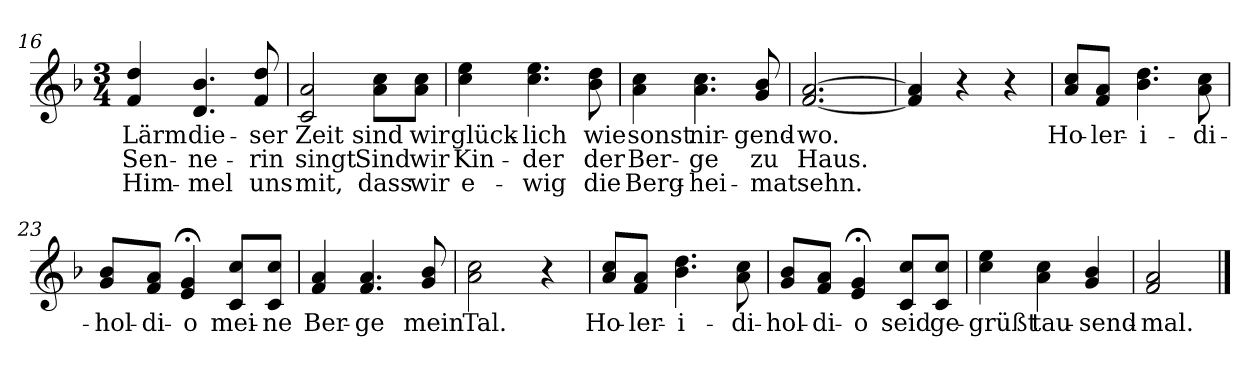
**kern	**text	**text	**text
*part1	*part1	*part1	*part1
*staff1	*staff1	*staff1	*staff1
!!LO:LB:g=z
*clefG2	*	*	*
*k[b-]	*	*	*
*F:	*	*	*
*M3/4	*	*	*
=16	=16	=16	=16
!	!LO:LY:b:color=#000000	!LO:LY:b:color=#000000	!LO:LY:b:color=#000000
4fi/ 4ddi	Lärm	Sen-	Him-
!	!LO:LY:b:color=#000000	!LO:LY:b:color=#000000	!LO:LY:b:color=#000000
4.di/ 4.b-i	die-	-ne-	-mel
!	!LO:LY:b:color=#000000	!LO:LY:b:color=#000000	!LO:LY:b:color=#000000
8fi/ 8ddi	-ser	-rin	uns
=17	=17	=17	=17
!	!LO:LY:b:color=#000000	!LO:LY:b:color=#000000	!LO:LY:b:color=#000000
2ci/ 2ai	Zeit	singt	mit,
!	!LO:LY:b:color=#000000	!LO:LY:b:color=#000000	!LO:LY:b:color=#000000
8ai\ 8cciL	sind	Sind	dass
!	!LO:LY:b:color=#000000	!LO:LY:b:color=#000000	!LO:LY:b:color=#000000
8ai\ 8cciJ	wir	wir	wir
=18	=18	=18	=18
!	!LO:LY:b:color=#000000	!LO:LY:b:color=#000000	!LO:LY:b:color=#000000
4cci\ 4eei	glück-	Kin-	e-
!	!LO:LY:b:color=#000000	!LO:LY:b:color=#000000	!LO:LY:b:color=#000000
4.cci\ 4.eei	-lich	-der	-wig
!	!LO:LY:b:color=#000000	!LO:LY:b:color=#000000	!LO:LY:b:color=#000000
8b-i\ 8ddi	wie	der	die
=19	=19	=19	=19
!	!LO:LY:b:color=#000000	!LO:LY:b:color=#000000	!LO:LY:b:color=#000000
4ai\ 4cci	sonst	Ber-	Berg-
!	!LO:LY:b:color=#000000	!LO:LY:b:color=#000000	!LO:LY:b:color=#000000
4.ai\ 4.cci	nir-	-ge	-hei-
!	!LO:LY:b:color=#000000	!LO:LY:b:color=#000000	!LO:LY:b:color=#000000
8gi/ 8b-i	-gend-	zu	-mat
=20	=20	=20	=20
!	!LO:LY:b:color=#000000	!LO:LY:b:color=#000000	!LO:LY:b:color=#000000
[<2.fi/ [>2.ai	-wo.	Haus.	sehn.
=21	=21	=21	=21
4fi/] 4ai]	.	.	.
4r	.	.	.
4r	.	.	.
!!LO:LB:g=z
=22	=22	=22	=22
!	!LO:LY:b:color=#000000	!	!
8ai/ 8cciL	Ho-	.	.
!	!LO:LY:b:color=#000000	!	!
8fi/ 8aiJ	-ler-	.	.
!	!LO:LY:b:color=#000000	!	!
4.b-i\ 4.ddi	-i-	.	.
!	!LO:LY:b:color=#000000	!	!
8ai\ 8cci	-di-	.	.
=23	=23	=23	=23
!	!LO:LY:b:color=#000000	!	!
8gi/ 8b-iL	-hol-	.	.
!	!LO:LY:b:color=#000000	!	!
8fi/ 8aiJ	-di-	.	.
!	!LO:LY:b:color=#000000	!	!
4ei/; 4gi;	-o	.	.
!	!LO:LY:b:color=#000000	!	!
8ci/ 8cciL	mei-	.	.
!	!LO:LY:b:color=#000000	!	!
8ci/ 8cciJ	-ne	.	.
=24	=24	=24	=24
!	!LO:LY:b:color=#000000	!	!
4fi/ 4ai	Ber-	.	.
!	!LO:LY:b:color=#000000	!	!
4.fi/ 4.ai	-ge	.	.
!	!LO:LY:b:color=#000000	!	!
8gi/ 8b-i	mein	.	.
=25	=25	=25	=25
!	!LO:LY:b:color=#000000	!	!
2ai\ 2cci	Tal.	.	.
4r	.	.	.
!!LO:LB:g=z
=26	=26	=26	=26
!	!LO:LY:b:color=#000000	!	!
8ai/ 8cciL	Ho-	.	.
!	!LO:LY:b:color=#000000	!	!
8fi/ 8aiJ	-ler-	.	.
!	!LO:LY:b:color=#000000	!	!
4.b-i\ 4.ddi	-i-	.	.
!	!LO:LY:b:color=#000000	!	!
8ai\ 8cci	-di-	.	.
=27	=27	=27	=27
!	!LO:LY:b:color=#000000	!	!
8gi/ 8b-iL	-hol-	.	.
!	!LO:LY:b:color=#000000	!	!
8fi/ 8aiJ	-di-	.	.
!	!LO:LY:b:color=#000000	!	!
4ei/; 4gi;	-o	.	.
!	!LO:LY:b:color=#000000	!	!
8ci/ 8cciL	seid	.	.
!	!LO:LY:b:color=#000000	!	!
8ci/ 8cciJ	ge-	.	.
=28	=28	=28	=28
!	!LO:LY:b:color=#000000	!	!
4cci\ 4eei	-grüßt	.	.
!	!LO:LY:b:color=#000000	!	!
4ai\ 4cci	tau-	.	.
!	!LO:LY:b:color=#000000	!	!
4gi/ 4b-i	-send-	.	.
=29	=29	=29	=29
!	!LO:LY:b:color=#000000	!	!
2fi/ 2ai	-mal.	.	.
==	==	==	==
*-	*-	*-	*-
